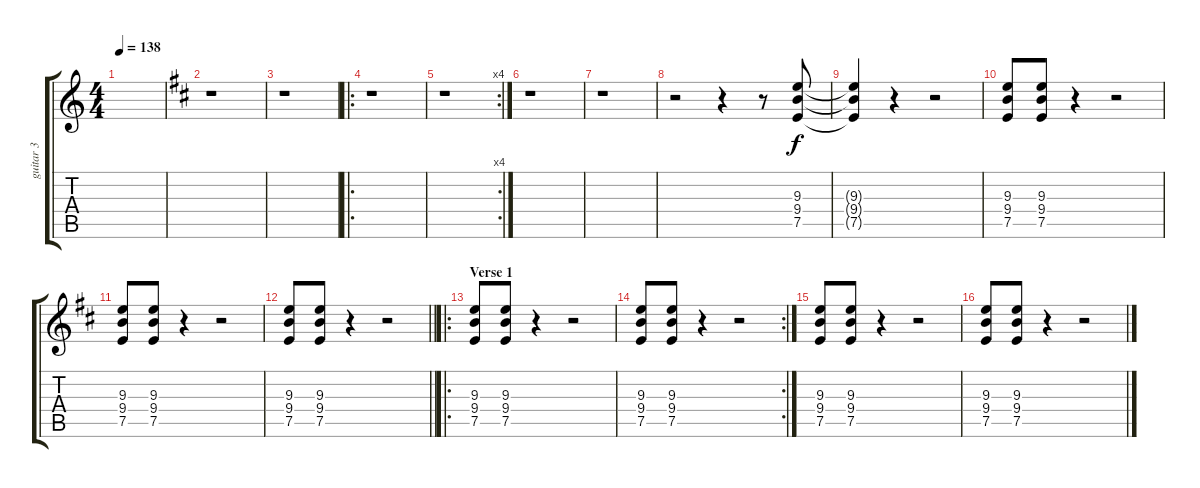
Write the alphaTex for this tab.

\track ("guitar 3" "guitar 3") {instrument acousticguitarsteel}
\staff {score tabs}
\tuning (E4 B3 G3 D3 A2 E2) {hide}
\ts (4 4)
\tempo 138
\clef g2
\ks c
|
\ks d
r.1 |
r.1 |
\ro
r.1 |
\rc 4
r.1 |
r.1 |
r.1 |
r.2 r.4 r.8 (9.3 9.4 7.5).8 |
(9.3{t} 9.4{t} 7.5{t}).4 r.4 r.2 |
(9.3 9.4 7.5).8 (9.3 9.4 7.5).8 r.4 r.2 |
(9.3 9.4 7.5).8 (9.3 9.4 7.5).8 r.4 r.2 |
\barLineRight lightlight
(9.3 9.4 7.5).8 (9.3 9.4 7.5).8 r.4 r.2 |
\ro
\section ("" "Verse 1")
(9.3 9.4 7.5).8 (9.3 9.4 7.5).8 r.4 r.2 |
\rc 2
(9.3 9.4 7.5).8 (9.3 9.4 7.5).8 r.4 r.2 |
(9.3 9.4 7.5).8 (9.3 9.4 7.5).8 r.4 r.2 |
(9.3 9.4 7.5).8 (9.3 9.4 7.5).8 r.4 r.2
